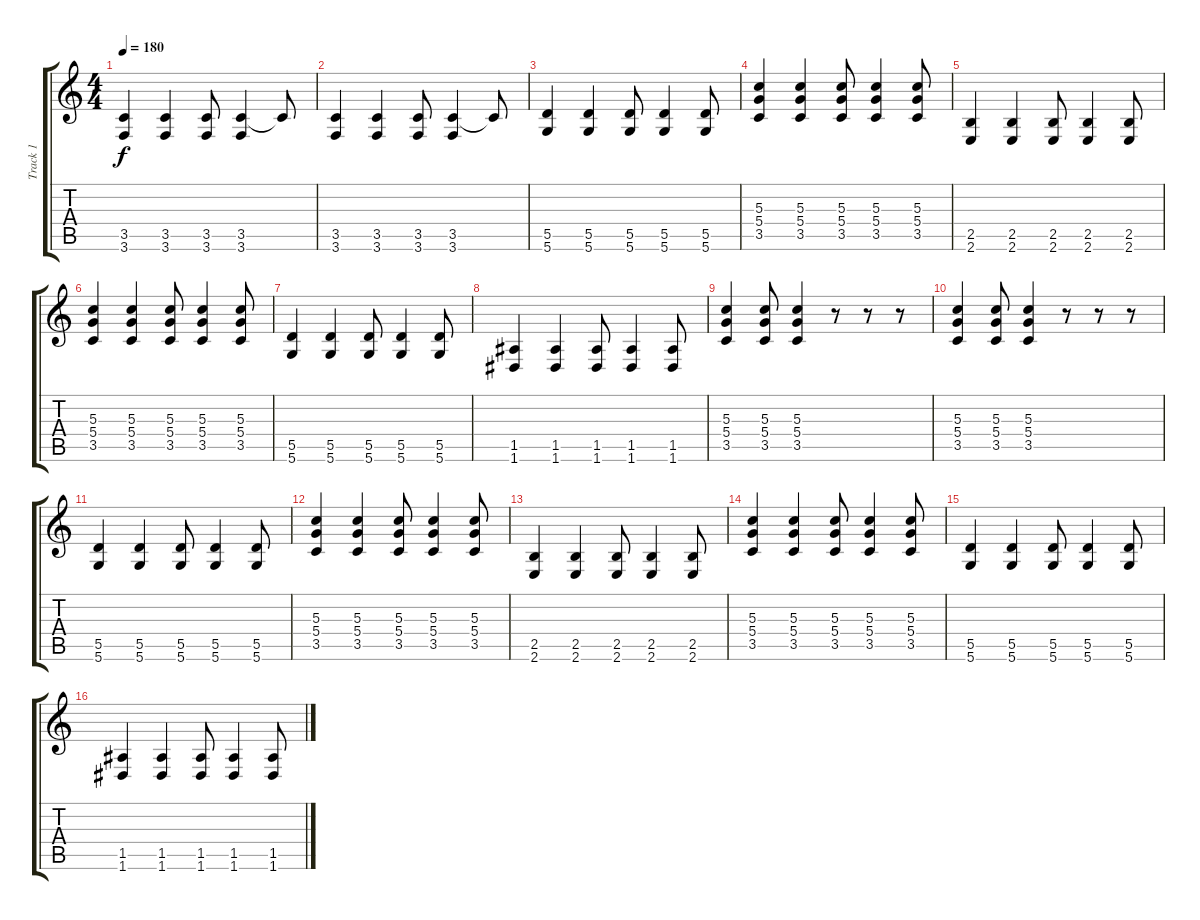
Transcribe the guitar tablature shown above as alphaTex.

\track ("Track 1" "Track 1") {instrument distortionguitar}
\staff {score tabs}
\tuning (E4 B3 G3 D3 A2 D2) {hide}
\ts (4 4)
\tempo 180
\clef g2
\ks c
(3.5 3.6).4{dy f} (3.5 3.6).4 (3.5 3.6).8 (3.5 3.6).4 3.5{t}.8 |
(3.5 3.6).4 (3.5 3.6).4 (3.5 3.6).8 (3.5 3.6).4 3.5{t}.8 |
(5.5 5.6).4 (5.5 5.6).4 (5.5 5.6).8 (5.5 5.6).4 (5.5 5.6).8 |
(5.3 5.4 3.5).4 (5.3 5.4 3.5).4 (5.3 5.4 3.5).8 (5.3 5.4 3.5).4 (5.3 5.4 3.5).8 |
(2.5 2.6).4 (2.5 2.6).4 (2.5 2.6).8 (2.5 2.6).4 (2.5 2.6).8 |
(5.3 5.4 3.5).4 (5.3 5.4 3.5).4 (5.3 5.4 3.5).8 (5.3 5.4 3.5).4 (5.3 5.4 3.5).8 |
(5.5 5.6).4 (5.5 5.6).4 (5.5 5.6).8 (5.5 5.6).4 (5.5 5.6).8 |
(1.5 1.6).4 (1.5 1.6).4 (1.5 1.6).8 (1.5 1.6).4 (1.5 1.6).8 |
(5.3 5.4 3.5).4 (5.3 5.4 3.5).8 (5.3 5.4 3.5).4 r.8 r.8 r.8 |
(5.3 5.4 3.5).4 (5.3 5.4 3.5).8 (5.3 5.4 3.5).4 r.8 r.8 r.8 |
(5.5 5.6).4 (5.5 5.6).4 (5.5 5.6).8 (5.5 5.6).4 (5.5 5.6).8 |
(5.3 5.4 3.5).4 (5.3 5.4 3.5).4 (5.3 5.4 3.5).8 (5.3 5.4 3.5).4 (5.3 5.4 3.5).8 |
(2.5 2.6).4 (2.5 2.6).4 (2.5 2.6).8 (2.5 2.6).4 (2.5 2.6).8 |
(5.3 5.4 3.5).4 (5.3 5.4 3.5).4 (5.3 5.4 3.5).8 (5.3 5.4 3.5).4 (5.3 5.4 3.5).8 |
(5.5 5.6).4 (5.5 5.6).4 (5.5 5.6).8 (5.5 5.6).4 (5.5 5.6).8 |
(1.5 1.6).4 (1.5 1.6).4 (1.5 1.6).8 (1.5 1.6).4 (1.5 1.6).8
